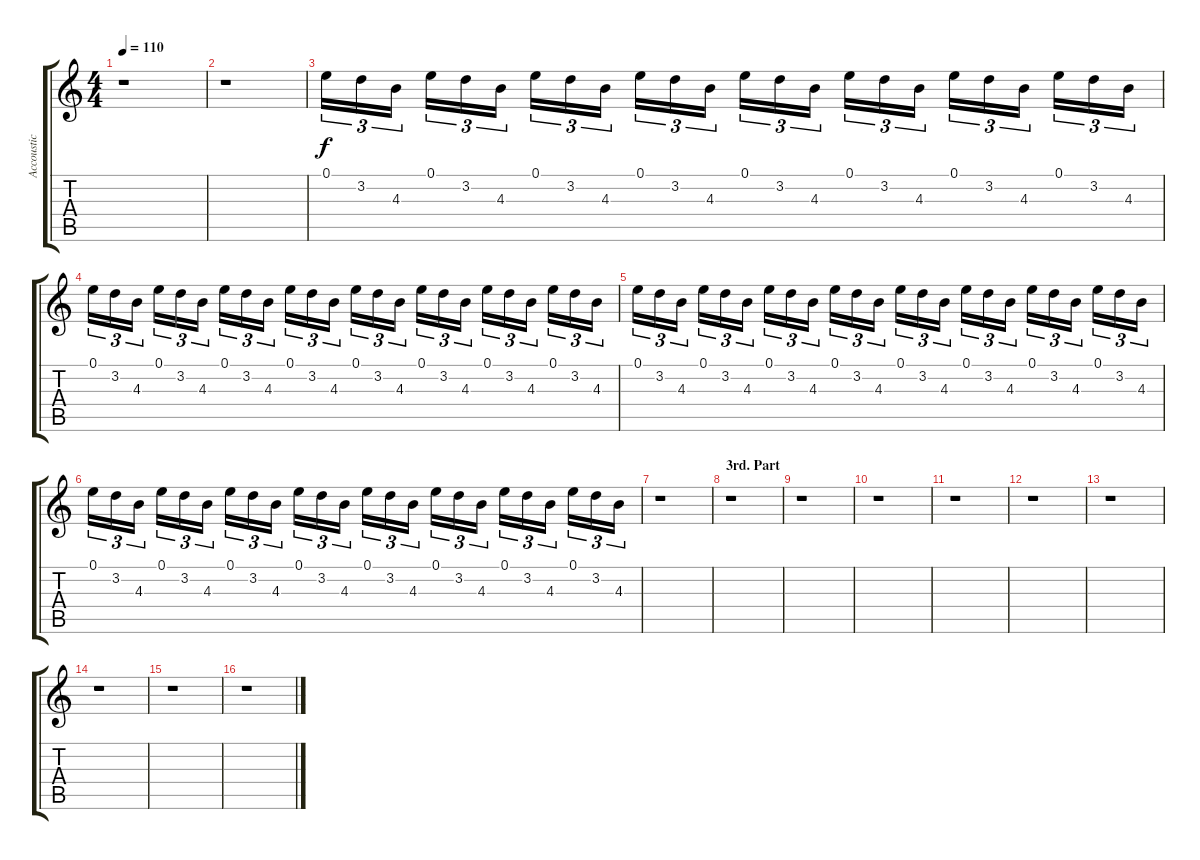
\track ("Accoustic Guitar" "Accoustic ") {instrument acousticguitarsteel}
\staff {score tabs}
\tuning (E4 B3 G3 D3 A2 E2) {hide}
\ts (4 4)
\tempo 110
\clef g2
\ks c
r.1{dy f} |
r.1 |
0.1.16{tu (3 2) volume 9} 3.2.16{tu (3 2)} 4.3.16{tu (3 2)} 0.1.16{tu (3 2)} 3.2.16{tu (3 2)} 4.3.16{tu (3 2)} 0.1.16{tu (3 2)} 3.2.16{tu (3 2)} 4.3.16{tu (3 2)} 0.1.16{tu (3 2)} 3.2.16{tu (3 2)} 4.3.16{tu (3 2)} 0.1.16{tu (3 2) volume 9} 3.2.16{tu (3 2)} 4.3.16{tu (3 2)} 0.1.16{tu (3 2)} 3.2.16{tu (3 2)} 4.3.16{tu (3 2)} 0.1.16{tu (3 2)} 3.2.16{tu (3 2)} 4.3.16{tu (3 2)} 0.1.16{tu (3 2)} 3.2.16{tu (3 2)} 4.3.16{tu (3 2)} |
0.1.16{tu (3 2) volume 9} 3.2.16{tu (3 2)} 4.3.16{tu (3 2)} 0.1.16{tu (3 2)} 3.2.16{tu (3 2)} 4.3.16{tu (3 2)} 0.1.16{tu (3 2)} 3.2.16{tu (3 2)} 4.3.16{tu (3 2)} 0.1.16{tu (3 2)} 3.2.16{tu (3 2)} 4.3.16{tu (3 2)} 0.1.16{tu (3 2) volume 9} 3.2.16{tu (3 2)} 4.3.16{tu (3 2)} 0.1.16{tu (3 2)} 3.2.16{tu (3 2)} 4.3.16{tu (3 2)} 0.1.16{tu (3 2)} 3.2.16{tu (3 2)} 4.3.16{tu (3 2)} 0.1.16{tu (3 2)} 3.2.16{tu (3 2)} 4.3.16{tu (3 2)} |
0.1.16{tu (3 2) volume 9} 3.2.16{tu (3 2)} 4.3.16{tu (3 2)} 0.1.16{tu (3 2)} 3.2.16{tu (3 2)} 4.3.16{tu (3 2)} 0.1.16{tu (3 2)} 3.2.16{tu (3 2)} 4.3.16{tu (3 2)} 0.1.16{tu (3 2)} 3.2.16{tu (3 2)} 4.3.16{tu (3 2)} 0.1.16{tu (3 2) volume 9} 3.2.16{tu (3 2)} 4.3.16{tu (3 2)} 0.1.16{tu (3 2)} 3.2.16{tu (3 2)} 4.3.16{tu (3 2)} 0.1.16{tu (3 2)} 3.2.16{tu (3 2)} 4.3.16{tu (3 2)} 0.1.16{tu (3 2)} 3.2.16{tu (3 2)} 4.3.16{tu (3 2)} |
0.1.16{tu (3 2) volume 9} 3.2.16{tu (3 2)} 4.3.16{tu (3 2)} 0.1.16{tu (3 2)} 3.2.16{tu (3 2)} 4.3.16{tu (3 2)} 0.1.16{tu (3 2)} 3.2.16{tu (3 2)} 4.3.16{tu (3 2)} 0.1.16{tu (3 2)} 3.2.16{tu (3 2)} 4.3.16{tu (3 2)} 0.1.16{tu (3 2) volume 9} 3.2.16{tu (3 2)} 4.3.16{tu (3 2)} 0.1.16{tu (3 2)} 3.2.16{tu (3 2)} 4.3.16{tu (3 2)} 0.1.16{tu (3 2)} 3.2.16{tu (3 2)} 4.3.16{tu (3 2)} 0.1.16{tu (3 2)} 3.2.16{tu (3 2)} 4.3.16{tu (3 2)} |
r.1 |
\section ("" "3rd. Part")
r.1 |
r.1 |
r.1 |
r.1 |
r.1 |
r.1 |
r.1 |
r.1 |
r.1
